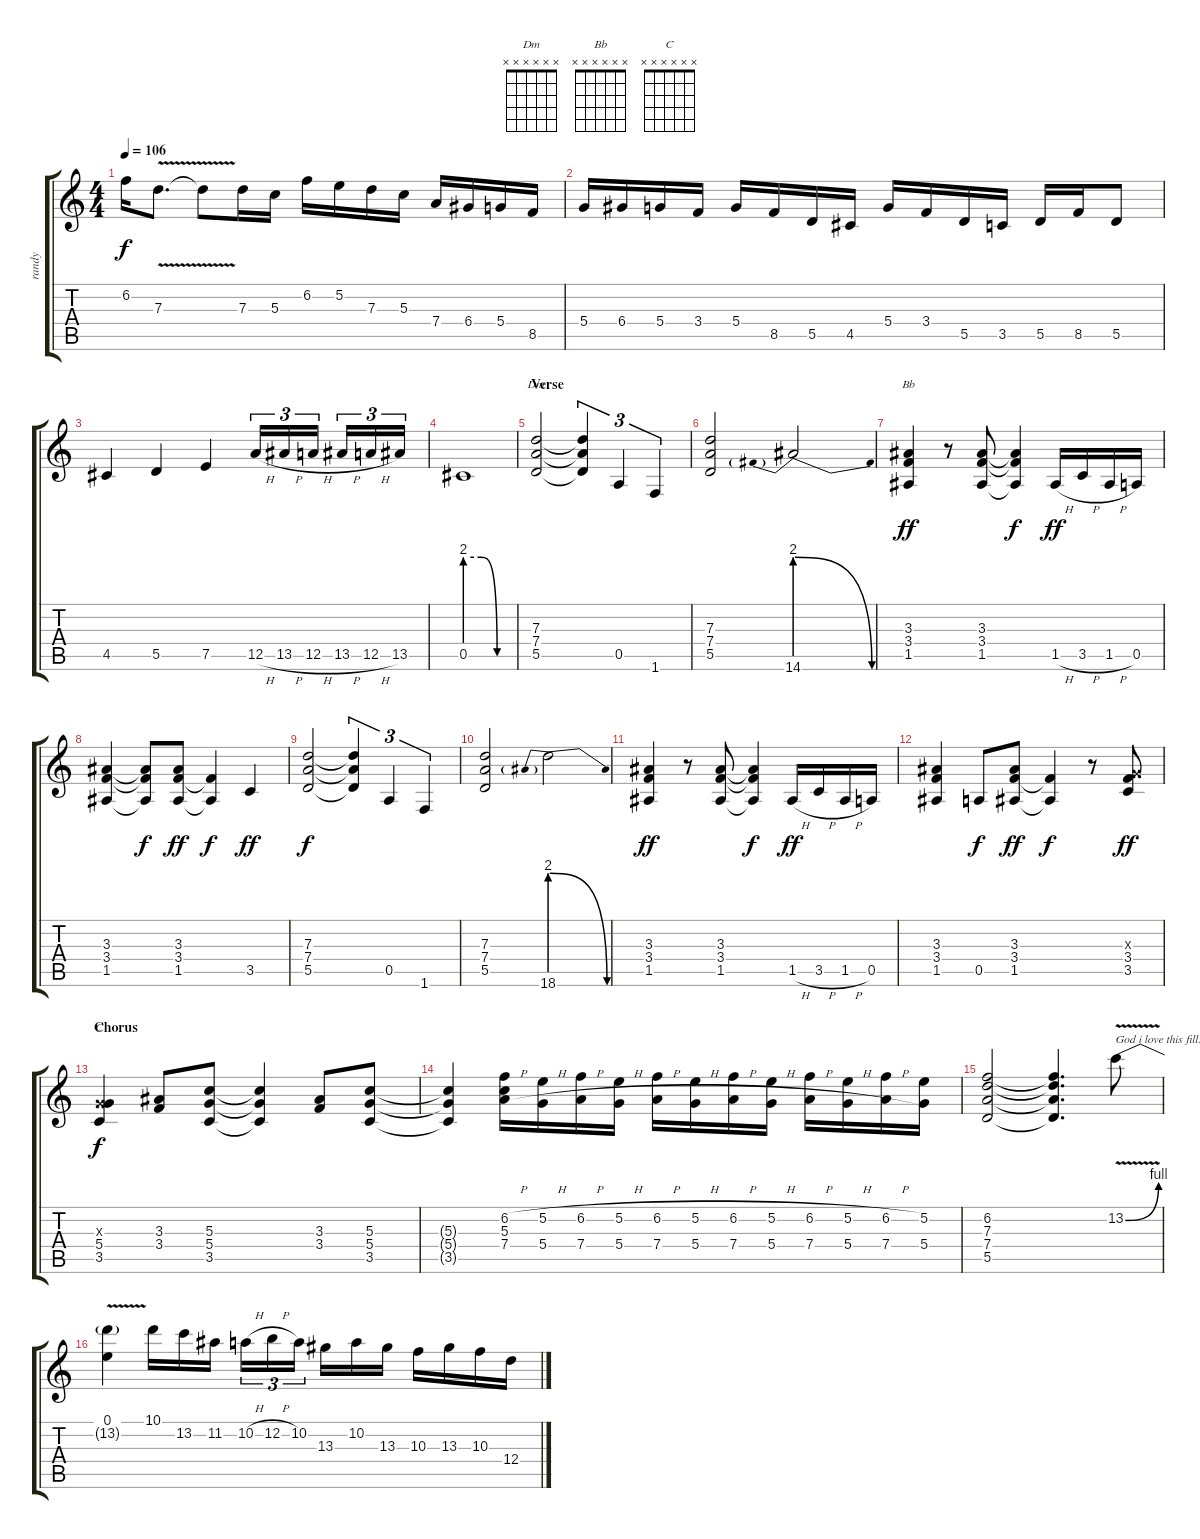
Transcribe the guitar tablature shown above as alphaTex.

\track ("randy" "randy") {instrument distortionguitar}
\staff {score tabs}
\tuning (E4 B3 G3 D3 A2 E2) {hide}
\chord ("Dm" x x x x x x)
\chord ("Bb" x x x x x x)
\chord ("C" x x x x x x)
\ts (4 4)
\tempo 106
\clef g2
\ks c
6.2.16{dy f} 7.3{v}.8{d} 7.3{t}.8 7.3.16 5.3.16 6.2.16 5.2.16 7.3.16 5.3.16 7.4.16 6.4.16 5.4.16 8.5.16 |
5.4.16 6.4.16 5.4.16 3.4.16 5.4.16 8.5.16 5.5.16 4.5.16 5.4.16 3.4.16 5.5.16 3.5.16 5.5.16 8.5.16 5.5.8 |
4.5.4 5.5.4 7.5.4 12.5{h}.16{tu (3 2)} 13.5{h}.16{tu (3 2)} 12.5{h}.16{tu (3 2) beam splitsecondary} 13.5{h}.16{tu (3 2)} 12.5{h}.16{tu (3 2)} 13.5.16{tu (3 2)} |
0.5{be (custom 0 8 20 8 40 0 60 0)}.1 |
\section ("" "Verse")
(7.3 7.4 5.5).2{ch "Dm"} (7.3{t} 7.4{t} 5.5{t}).4{tu (3 2)} 0.5.4{tu (3 2)} 1.6.4{tu (3 2)} |
(7.3 7.4 5.5).2 14.6{be (prebendrelease 0 8 60 0)}.2 |
(3.3 3.4 1.5).4{ch "Bb" dy ff} r.8 (3.3 3.4 1.5).8 (3.3{t} 3.4{t} 1.5{t}).4{dy f} 1.5{h}.16{dy ff} 3.5{h}.16 1.5{h}.16 0.5.16 |
(3.3 3.4 1.5).4 (3.3{t} 3.4{t} 1.5{t}).8{dy f} (3.3 3.4 1.5).8{dy ff} (3.4{t} 1.5{t}).4{dy f} 3.5.4{dy ff} |
(7.3 7.4 5.5).2{dy f} (7.3{t} 7.4{t} 5.5{t}).4{tu (3 2)} 0.5.4{tu (3 2)} 1.6.4{tu (3 2)} |
(7.3 7.4 5.5).2 18.6{be (prebendrelease 0 8 60 0)}.2 |
(3.3 3.4 1.5).4{dy ff} r.8 (3.3 3.4 1.5).8 (3.3{t} 3.4{t} 1.5{t}).4{dy f} 1.5{h}.16{dy ff} 3.5{h}.16 1.5{h}.16 0.5.16 |
(3.3 3.4 1.5).4 0.5.8{dy f} (3.3 3.4 1.5).8{dy ff} (3.4{t} 1.5{t}).4{dy f} r.8 (0.3{x} 3.4 3.5).8{dy ff} |
\section ("" "Chorus")
(0.3{x} 5.4 3.5).4{ch "C" dy f} (3.3 3.4).8 (5.3 5.4 3.5).8 (5.3{t} 5.4{t} 3.5{t}).4 (3.3 3.4).8 (5.3 5.4 3.5).8 |
(5.3{t} 5.4{t} 3.5{t}).4 (6.2{h} 5.3 7.4{h}).16 (5.2{h} 5.4{h}).16 (6.2{h} 7.4{h}).16 (5.2{h} 5.4{h}).16 (6.2{h} 7.4{h}).16 (5.2{h} 5.4{h}).16 (6.2{h} 7.4{h}).16 (5.2{h} 5.4{h}).16 (6.2{h} 7.4{h}).16 (5.2{h} 5.4{h}).16 (6.2{h} 7.4{h}).16 (5.2 5.4).16 |
(6.2 7.3 7.4 5.5).2 (6.2{t} 7.3{t} 7.4{t} 5.5{t}).4{d} 13.2{be (bend 0 0 60 4) v}.8{txt "God i love this fill..."} |
(0.1 13.2{t}).4 10.1.16 13.2.16 11.2.16{beam splitsecondary} 10.2{h}.16{tu (3 2)} 12.2{h}.16{tu (3 2)} 10.2.16{tu (3 2) beam splitsecondary} 13.3.16 10.2.16 13.3.16 10.3.16 13.3.16 10.3.16 12.4.16
